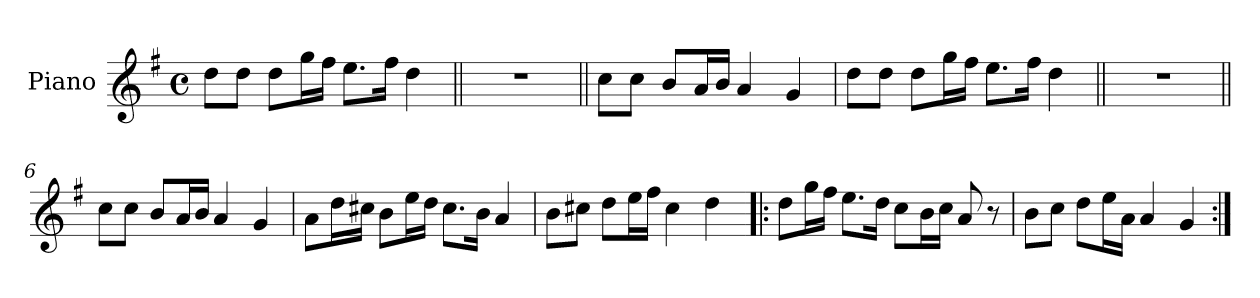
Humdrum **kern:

**kern
*part1
*staff1
*I"Piano
*I'Pno.
*clefG2
*k[f#]
*M4/4
*met(c)
=1
8dd\L
8dd\J
8dd\L
16gg\L
16ff#\JJ
8.ee\L
16ff#\Jk
4dd\
=2||
1r
=3||
8cc\L
8cc\J
8b/L
16a/L
16b/JJ
4a/
4g/
=4
8dd\L
8dd\J
8dd\L
16gg\L
16ff#\JJ
8.ee\L
16ff#\Jk
4dd\
=5||
1r
=6||
8cc\L
8cc\J
8b/L
16a/L
16b/JJ
4a/
4g/
!!LO:LB:g=z
=7
8a\L
16dd\L
16cc#X\JJ
8b\L
16ee\L
16dd\JJ
8.cc#\L
16b\Jk
4a/
=8
8b\L
8cc#X\J
8dd\L
16ee\L
16ff#\JJ
4cc#\
4dd\
=9!|:
8dd\L
16gg\L
16ff#\JJ
8.ee\L
16dd\Jk
8cc\L
16b\L
16cc\JJ
8a/
8r
=10
8b\L
8cc\J
8dd\L
16ee\L
16a\JJ
4a/
4g/
=:|!
*-
